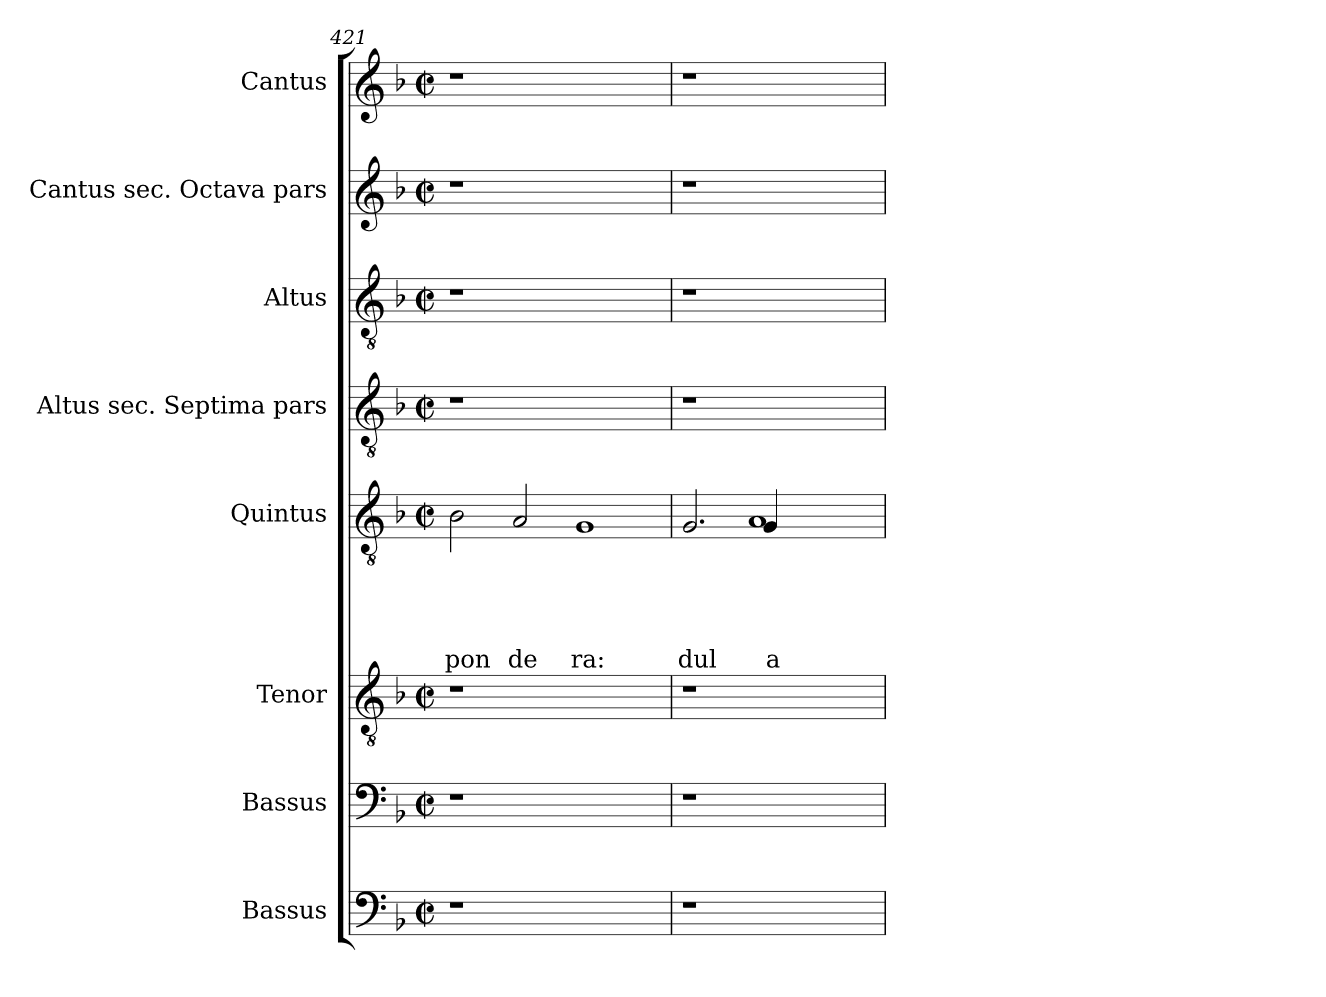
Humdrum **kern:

**kern	**kern	**kern	**kern	**text	**text	**text	**text	**text	**kern	**kern	**kern	**kern
*part8	*part7	*part6	*part5	*part5	*part5	*part5	*part5	*part5	*part4	*part3	*part2	*part1
*staff8	*staff7	*staff6	*staff5	*staff5	*staff5	*staff5	*staff5	*staff5	*staff4	*staff3	*staff2	*staff1
*I"Bassus	*I"Bassus	*I"Tenor	*I"Quintus	*	*	*	*	*	*I"Altus sec. Septima pars	*I"Altus	*I"Cantus sec. Octava pars	*I"Cantus
*	*I'Bassus	*I'Tenor	*I'Quintus	*	*	*	*	*	*	*I'Altus	*	*I'Cantus
*clefF4	*clefF4	*clefGv2	*clefGv2	*	*	*	*	*	*clefGv2	*clefGv2	*clefG2	*clefG2
*k[b-]	*k[b-]	*k[b-]	*k[b-]	*	*	*	*	*	*k[b-]	*k[b-]	*k[b-]	*k[b-]
*F:	*F:	*F:	*F:	*	*	*	*	*	*F:	*F:	*F:	*F:
*M2/2	*M2/2	*M2/2	*M2/2	*	*	*	*	*	*M2/2	*M2/2	*M2/2	*M2/2
*met(c|)	*met(c|)	*met(c|)	*met(c|)	*	*	*	*	*	*met(c|)	*met(c|)	*met(c|)	*met(c|)
=421	=421	=421	=421	=421	=421	=421	=421	=421	=421	=421	=421	=421
!	!	!	!	!	!	!	!	!LO:LY:b	!	!	!	!
1r	1r	1r	2B-\	.	.	.	.	pon	1r	1r	1r	1r
!	!	!	!	!	!	!	!	!LO:LY:b	!	!	!	!
.	.	.	2A/	.	.	.	.	de	.	.	.	.
!	!	!	!	!	!	!	!	!LO:LY:b	!	!	!	!
1ryy	1ryy	1ryy	1G	.	.	.	.	ra:	1ryy	1ryy	1ryy	1ryy
=422	=422	=422	=422	=422	=422	=422	=422	=422	=422	=422	=422	=422
!	!	!	!	!	!	!	!	!LO:LY:b	!	!	!	!
*	*	*	*^	*	*	*	*	*	*	*	*	*
1r	1r	1r	2.G/	2.ryy	.	.	.	.	dul	1r	1r	1r	1r
!	!	!	!	!	!	!	!	!	!LO:LY:b	!	!	!	!
!	!	!	!	!	!	!	!	!	!LO:LY:b	!	!	!	!
.	.	.	4G/	1A	.	.	.	.	a	.	.	.	.
2.ryy	2.ryy	2.ryy	2.ryy	.	.	.	.	.	.	2.ryy	2.ryy	2.ryy	2.ryy
*	*	*	*v	*v	*	*	*	*	*	*	*	*	*
=	=	=	=	=	=	=	=	=	=	=	=	=
*-	*-	*-	*-	*-	*-	*-	*-	*-	*-	*-	*-	*-
